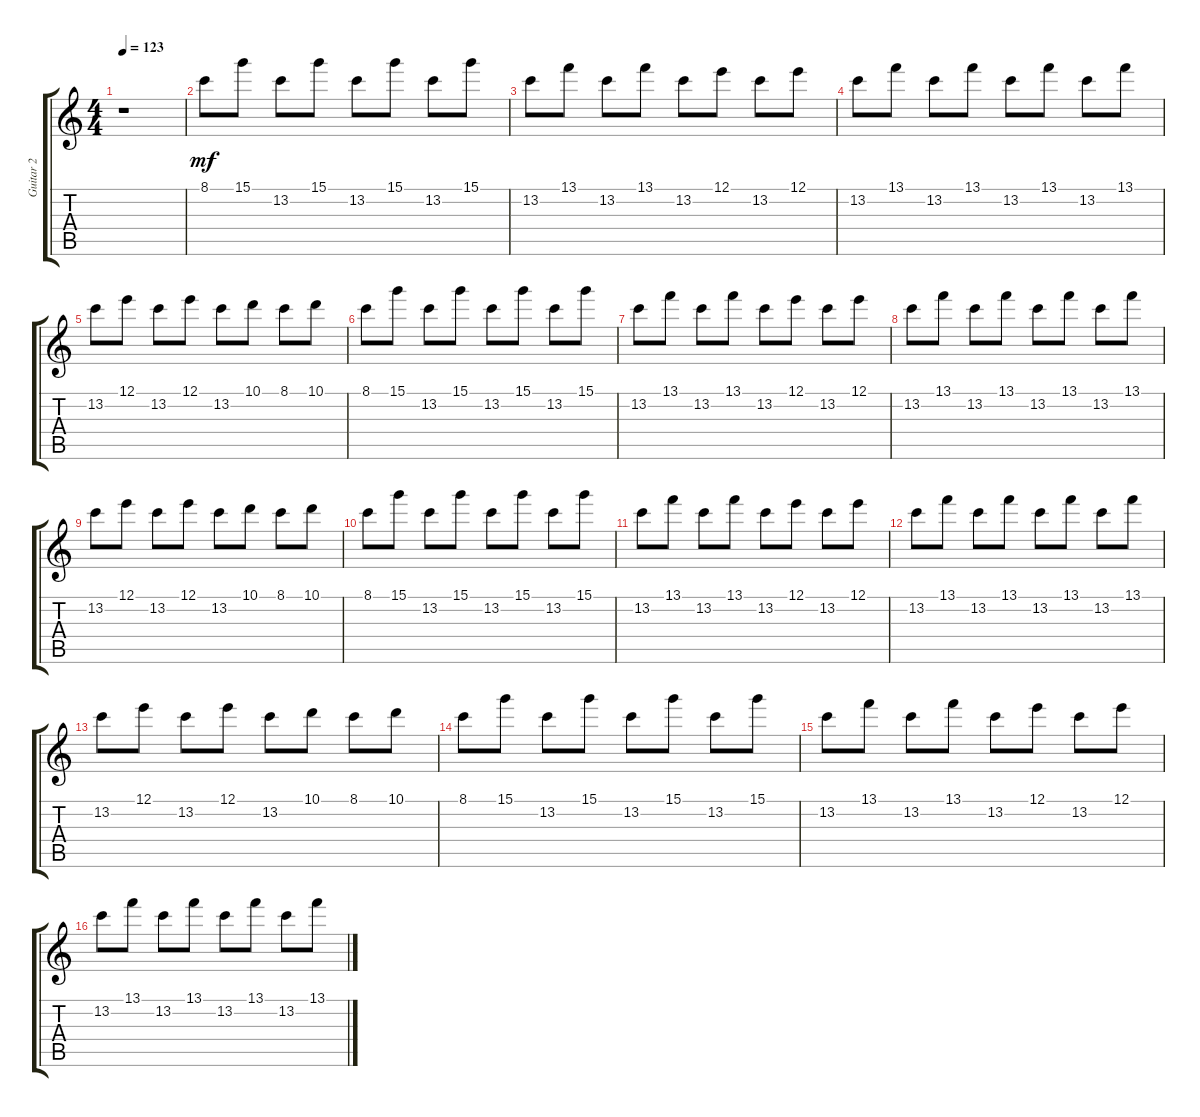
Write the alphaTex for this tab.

\track ("Guitar 2" "Guitar 2") {instrument overdrivenguitar}
\staff {score tabs}
\tuning (E4 B3 G3 D3 A2 E2) {hide}
\ts (4 4)
\tempo 123
\clef g2
\ks c
r.1{dy mf} |
8.1.8 15.1.8 13.2.8 15.1.8 13.2.8 15.1.8 13.2.8 15.1.8 |
13.2.8 13.1.8 13.2.8 13.1.8 13.2.8 12.1.8 13.2.8 12.1.8 |
13.2.8 13.1.8 13.2.8 13.1.8 13.2.8 13.1.8 13.2.8 13.1.8 |
13.2.8 12.1.8 13.2.8 12.1.8 13.2.8 10.1.8 8.1.8 10.1.8 |
8.1.8 15.1.8 13.2.8 15.1.8 13.2.8 15.1.8 13.2.8 15.1.8 |
13.2.8 13.1.8 13.2.8 13.1.8 13.2.8 12.1.8 13.2.8 12.1.8 |
13.2.8 13.1.8 13.2.8 13.1.8 13.2.8 13.1.8 13.2.8 13.1.8 |
13.2.8 12.1.8 13.2.8 12.1.8 13.2.8 10.1.8 8.1.8 10.1.8 |
8.1.8 15.1.8 13.2.8 15.1.8 13.2.8 15.1.8 13.2.8 15.1.8 |
13.2.8 13.1.8 13.2.8 13.1.8 13.2.8 12.1.8 13.2.8 12.1.8 |
13.2.8 13.1.8 13.2.8 13.1.8 13.2.8 13.1.8 13.2.8 13.1.8 |
13.2.8 12.1.8 13.2.8 12.1.8 13.2.8 10.1.8 8.1.8 10.1.8 |
8.1.8 15.1.8 13.2.8 15.1.8 13.2.8 15.1.8 13.2.8 15.1.8 |
13.2.8 13.1.8 13.2.8 13.1.8 13.2.8 12.1.8 13.2.8 12.1.8 |
13.2.8 13.1.8 13.2.8 13.1.8 13.2.8 13.1.8 13.2.8 13.1.8
